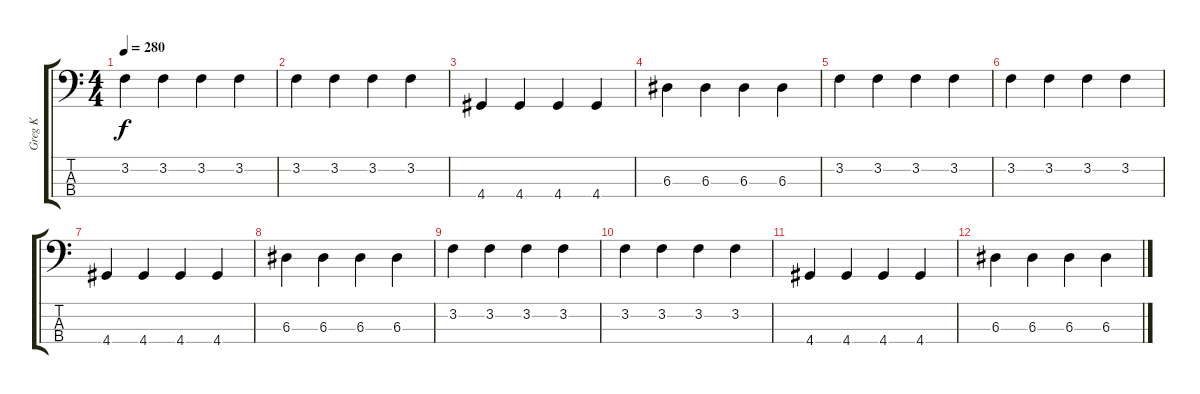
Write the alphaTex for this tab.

\track ("Greg K" "Greg K") {instrument electricbassfinger}
\staff {score tabs}
\tuning (G2 D2 A1 E1) {hide}
\ts (4 4)
\tempo 280
\clef f4
\ks c
3.2.4{dy f} 3.2.4 3.2.4 3.2.4 |
3.2.4 3.2.4 3.2.4 3.2.4 |
4.4.4 4.4.4 4.4.4 4.4.4 |
6.3.4 6.3.4 6.3.4 6.3.4 |
3.2.4 3.2.4 3.2.4 3.2.4 |
3.2.4 3.2.4 3.2.4 3.2.4 |
4.4.4 4.4.4 4.4.4 4.4.4 |
6.3.4 6.3.4 6.3.4 6.3.4 |
3.2.4 3.2.4 3.2.4 3.2.4 |
3.2.4 3.2.4 3.2.4 3.2.4 |
4.4.4 4.4.4 4.4.4 4.4.4 |
6.3.4 6.3.4 6.3.4 6.3.4
